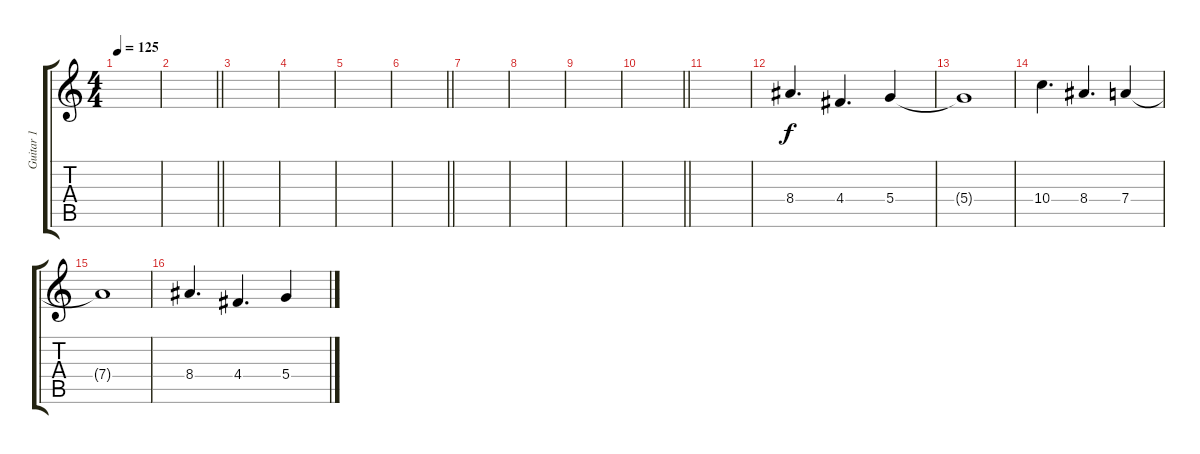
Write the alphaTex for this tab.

\track ("Guitar 1" "Guitar 1") {instrument distortionguitar}
\staff {score tabs}
\tuning (E4 B3 G3 D3 A2 D2) {hide}
\ts (4 4)
\tempo 125
\clef g2
\ks c
|
\barLineRight lightlight
|
|
|
|
\barLineRight lightlight
|
|
|
|
\barLineRight lightlight
|
|
8.4.4{d} 4.4.4{d} 5.4.4 |
5.4{t}.1 |
10.4.4{d} 8.4.4{d} 7.4.4 |
7.4{t}.1 |
8.4.4{d} 4.4.4{d} 5.4.4
